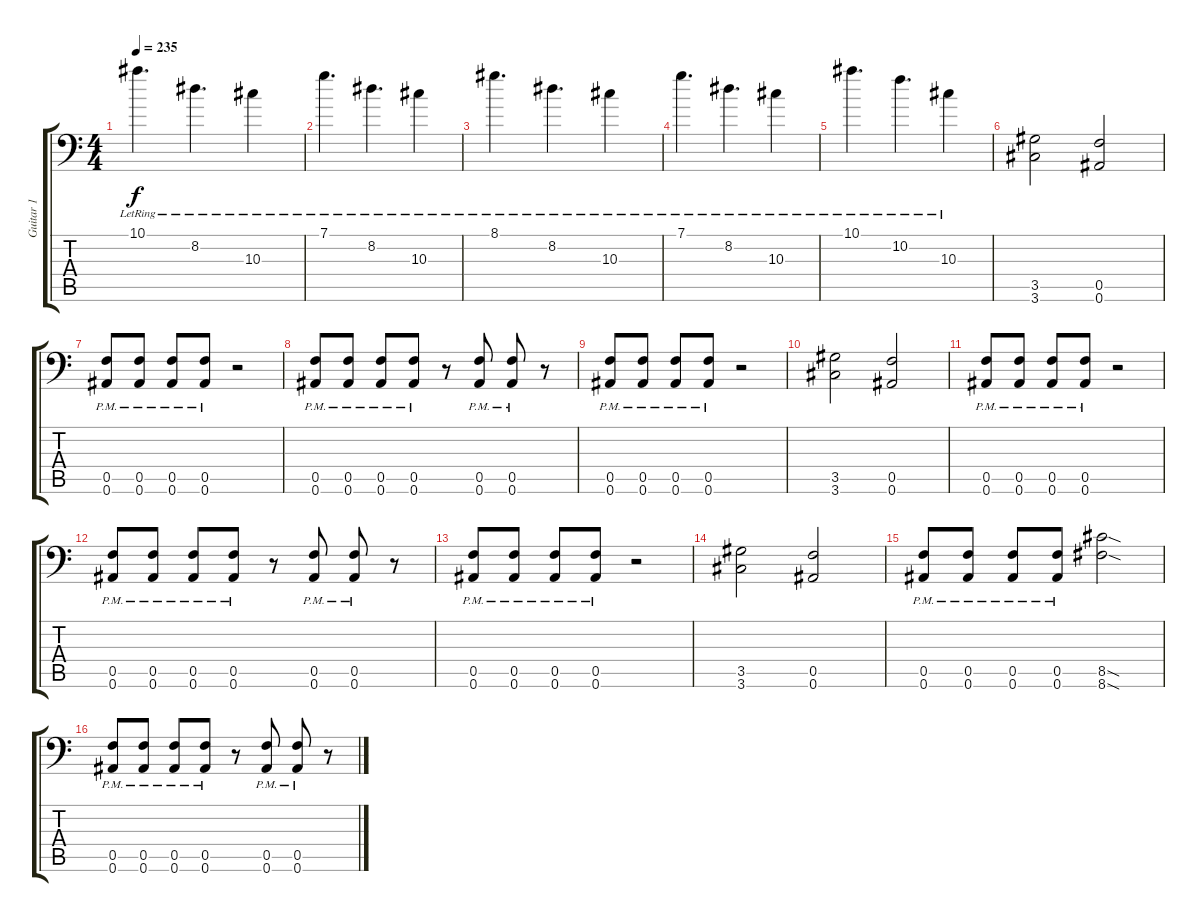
\track ("Guitar 1" "Guitar 1") {instrument distortionguitar}
\staff {score tabs}
\tuning (C4 G3 Eb3 Bb2 F2 Bb1) {hide}
\ts (4 4)
\tempo 235
\clef f4
\ks c
10.1{lr}.4{d dy f} 8.2{lr}.4{d} 10.3{lr}.4 |
7.1{lr}.4{d} 8.2{lr}.4{d} 10.3{lr}.4 |
8.1{lr}.4{d} 8.2{lr}.4{d} 10.3{lr}.4 |
7.1{lr}.4{d} 8.2{lr}.4{d} 10.3{lr}.4 |
10.1{lr}.4{d} 10.2{lr}.4{d} 10.3{lr}.4 |
(3.5 3.6).2 (0.5 0.6).2 |
(0.5{pm} 0.6{pm}).8 (0.5{pm} 0.6{pm}).8 (0.5{pm} 0.6{pm}).8 (0.5{pm} 0.6{pm}).8 r.2 |
(0.5{pm} 0.6{pm}).8 (0.5{pm} 0.6{pm}).8 (0.5{pm} 0.6{pm}).8 (0.5{pm} 0.6{pm}).8 r.8 (0.5{pm} 0.6{pm}).8 (0.5{pm} 0.6{pm}).8 r.8 |
(0.5{pm} 0.6{pm}).8 (0.5{pm} 0.6{pm}).8 (0.5{pm} 0.6{pm}).8 (0.5{pm} 0.6{pm}).8 r.2 |
(3.5 3.6).2 (0.5 0.6).2 |
(0.5{pm} 0.6{pm}).8 (0.5{pm} 0.6{pm}).8 (0.5{pm} 0.6{pm}).8 (0.5{pm} 0.6{pm}).8 r.2 |
(0.5{pm} 0.6{pm}).8 (0.5{pm} 0.6{pm}).8 (0.5{pm} 0.6{pm}).8 (0.5{pm} 0.6{pm}).8 r.8 (0.5{pm} 0.6{pm}).8 (0.5{pm} 0.6{pm}).8 r.8 |
(0.5{pm} 0.6{pm}).8 (0.5{pm} 0.6{pm}).8 (0.5{pm} 0.6{pm}).8 (0.5{pm} 0.6{pm}).8 r.2 |
(3.5 3.6).2 (0.5 0.6).2 |
(0.5{pm} 0.6{pm}).8 (0.5{pm} 0.6{pm}).8 (0.5{pm} 0.6{pm}).8 (0.5{pm} 0.6{pm}).8 (8.5{sod} 8.6{sod}).2 |
(0.5{pm} 0.6{pm}).8 (0.5{pm} 0.6{pm}).8 (0.5{pm} 0.6{pm}).8 (0.5{pm} 0.6{pm}).8 r.8 (0.5{pm} 0.6{pm}).8 (0.5{pm} 0.6{pm}).8 r.8
